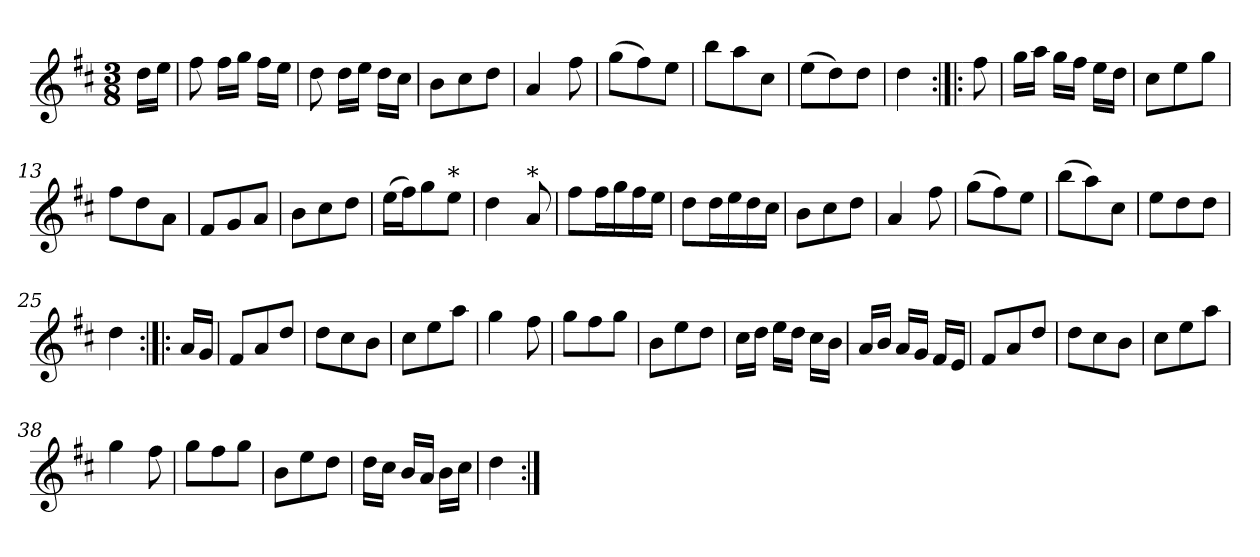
**kern
*part1
*staff1
*clefG2
*k[f#c#]
*D:
*M3/8
*MM112
=1
16dd\LL
16ee\JJ
=2
8ff#\
16ff#\LL
16gg\JJ
16ff#\LL
16ee\JJ
=3
8dd\
16dd\LL
16ee\JJ
16dd\LL
16cc#\JJ
=4
8b\L
8cc#\
8dd\J
=5
4a/
8ff#\
=6
(>8gg\L
8ff#\)
8ee\J
=7
8bb\L
8aa\
8cc#\J
=8
(>8ee\L
8dd\)
8dd\J
=9
4dd\
=10:|!|:
8ff#\
=11
16gg\LL
16aa\JJ
16gg\LL
16ff#\JJ
16ee\LL
16dd\JJ
=12
8cc#\L
8ee\
8gg\J
=13
8ff#\L
8dd\
8a\J
!!LO:LB:g=z
=14
8f#/L
8g/
8a/J
=15
8b\L
8cc#\
8dd\J
=16
(>16ee\LL
16ff#\J)
8gg\
!LO:TX:a:t=*
8ee\J
=17
4dd\
!LO:TX:a:t=*
8a/
=18
8ff#\L
16ff#\L
16gg\
16ff#\
16ee\JJ
=19
8dd\L
16dd\L
16ee\
16dd\
16cc#\JJ
=20
8b\L
8cc#\
8dd\J
=21
4a/
8ff#\
=22
(>8gg\L
8ff#\)
8ee\J
=23
(>8bb\L
8aa\)
8cc#\J
=24
8ee\L
8dd\
8dd\J
=25
4dd\
=26:|!|:
16a/LL
16g/JJ
!!LO:LB:g=z
=27
8f#/L
8a/
8dd/J
=28
8dd\L
8cc#\
8b\J
=29
8cc#\L
8ee\
8aa\J
=30
4gg\
8ff#\
=31
8gg\L
8ff#\
8gg\J
=32
8b\L
8ee\
8dd\J
=33
16cc#\LL
16dd\JJ
16ee\LL
16dd\JJ
16cc#\LL
16b\JJ
=34
16a/LL
16b/JJ
16a/LL
16g/JJ
16f#/LL
16e/JJ
=35
8f#/L
8a/
8dd/J
=36
8dd\L
8cc#\
8b\J
=37
8cc#\L
8ee\
8aa\J
=38
4gg\
8ff#\
=39
8gg\L
8ff#\
8gg\J
!!LO:LB:g=z
=40
8b\L
8ee\
8dd\J
=41
16dd\LL
16cc#\JJ
16b/LL
16a/JJ
16b\LL
16cc#\JJ
=42
4dd\
=:|!
*-
